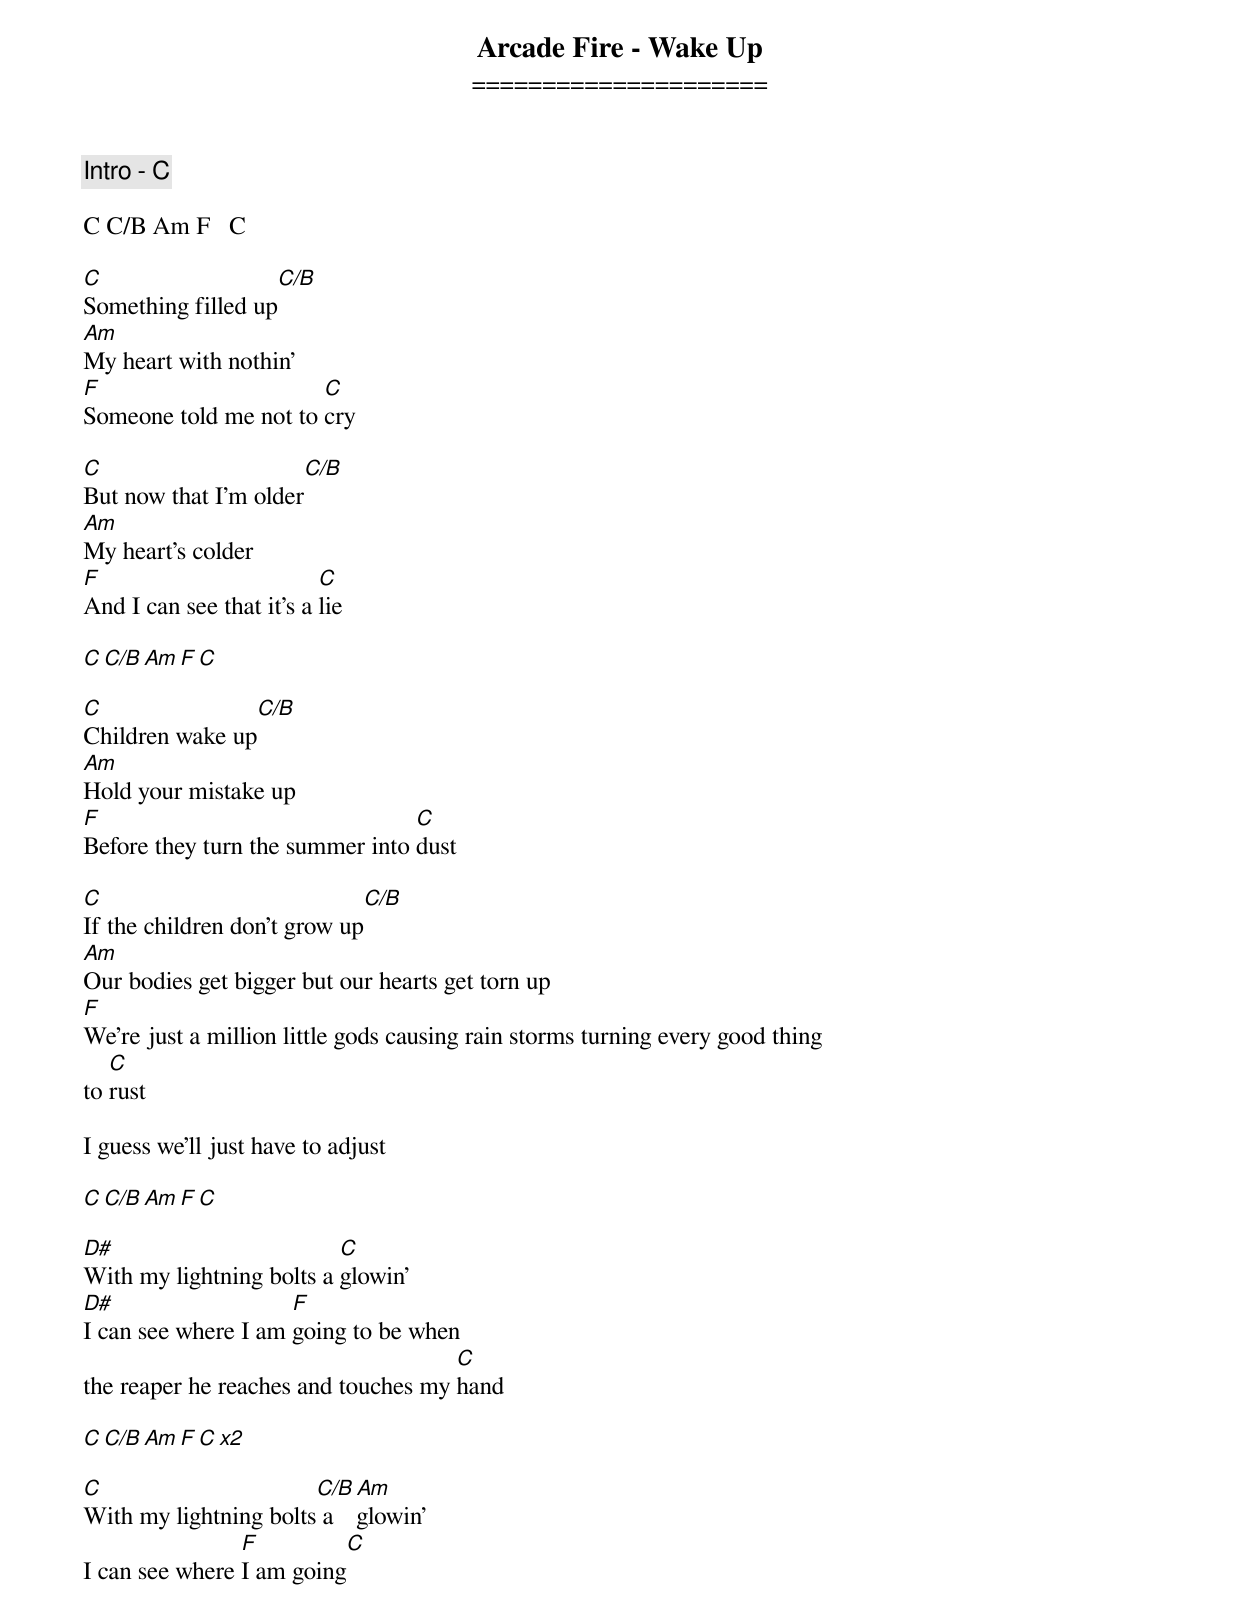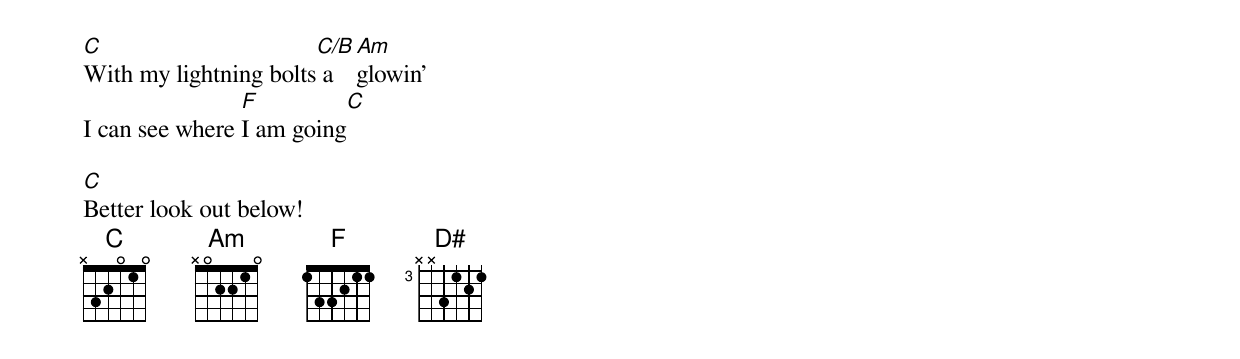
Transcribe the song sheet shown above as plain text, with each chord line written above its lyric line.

Arcade Fire - Wake Up
=====================

Intro - C

C C/B Am F   C

C                   C/B
Something filled up
Am
My heart with nothin'
F		       C
Someone told me not to cry

C                      C/B
But now that I'm older
Am
My heart's colder
F		          C
And I can see that it's a lie

C  C/B  Am  F  C

C                C/B
Children wake up
Am
Hold your mistake up
F                                C
Before they turn the summer into dust

C                             C/B
If the children don't grow up
Am
Our bodies get bigger but our hearts get torn up
F
We're just a million little gods causing rain storms turning every good thing
   C
to rust

I guess we'll just have to adjust

C C/B Am F  C

D#                        C
With my lightning bolts a glowin'
D#                   F
I can see where I am going to be when
                                     C
the reaper he reaches and touches my hand

C C/B  Am  F   C  x2

C                      C/B Am
With my lightning bolts a  glowin'
                F           C
I can see where I am going

C                      C/B Am
With my lightning bolts a  glowin'
                F           C
I can see where I am going

C
Better look out below!
